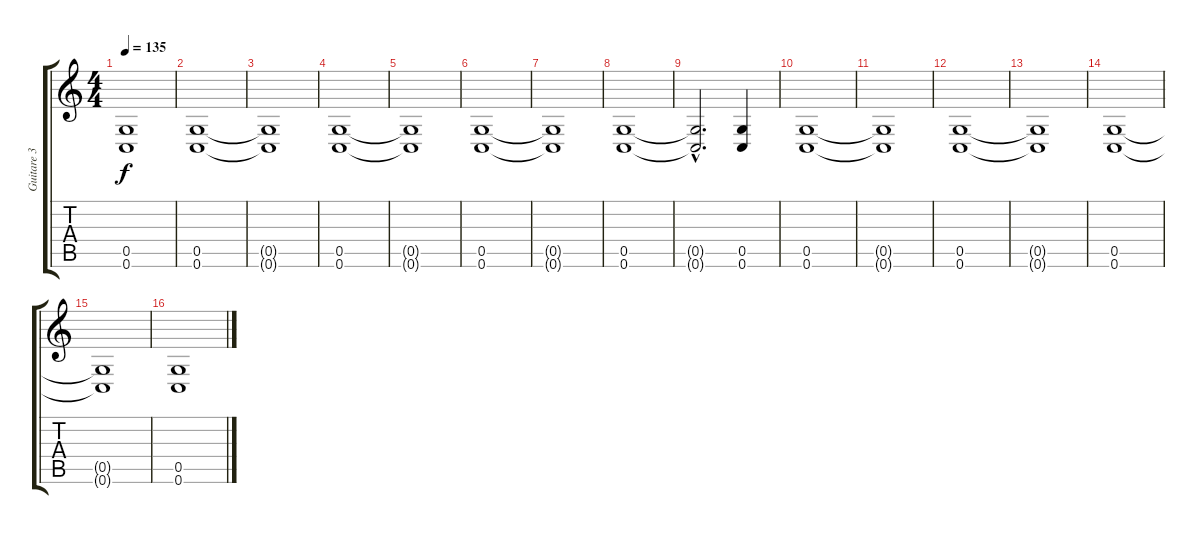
\track ("Guitare 3" "Guitare 3") {instrument distortionguitar}
\staff {score tabs}
\tuning (D4 A3 F3 C3 G2 C2) {hide}
\ts (4 4)
\tempo 135
\clef g2
\ks c
(0.5{t} 0.6{t}).1{dy f} |
(0.5 0.6).1 |
(0.5{t} 0.6{t}).1 |
(0.5 0.6).1 |
(0.5{t} 0.6{t}).1 |
(0.5 0.6).1 |
(0.5{t} 0.6{t}).1 |
(0.5 0.6).1 |
(0.5{hac t} 0.6{hac t}).2{d} (0.5 0.6).4 |
(0.5 0.6).1 |
(0.5{t} 0.6{t}).1 |
(0.5 0.6).1 |
(0.5{t} 0.6{t}).1 |
(0.5 0.6).1 |
(0.5{t} 0.6{t}).1 |
(0.5 0.6).1
